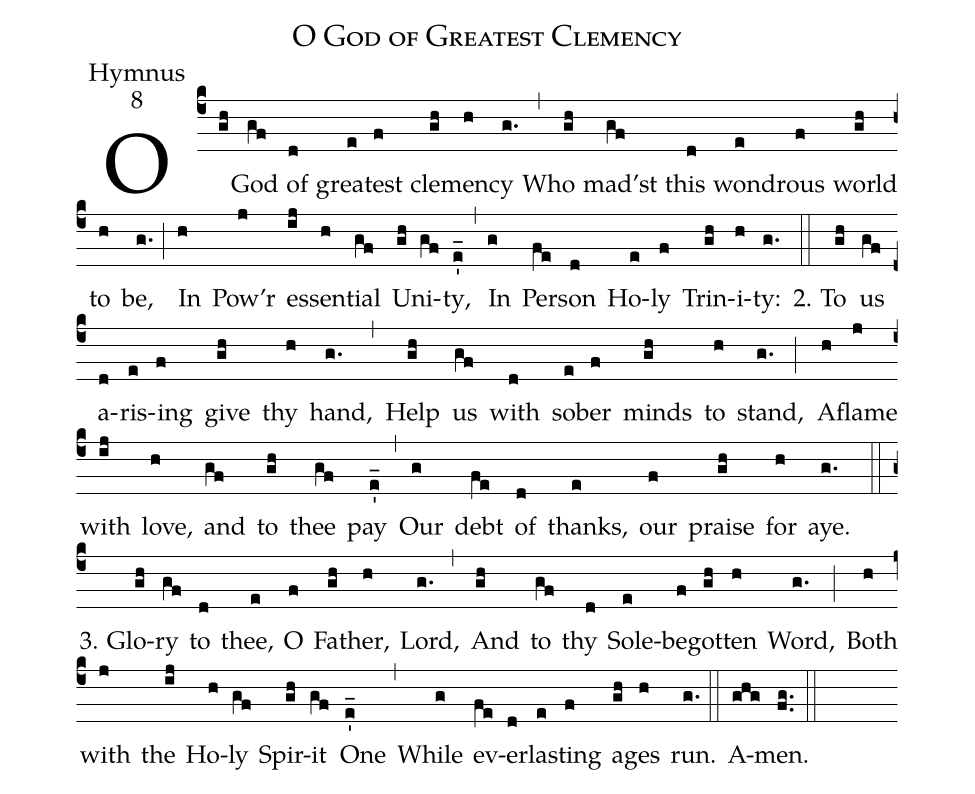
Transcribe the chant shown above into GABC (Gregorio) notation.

name: O God of Greatest Clemency;
office-part: Hymnus;
mode: 8;
%%
(c4)O(gh) God(gf) of(d) great(e)est(f) clem(gh)en(h)cy(g.) (,)
Who(gh) mad'st(gf) this(d) won(e)drous(f) world(gh) to(h) be,(g.) (;)
In(h) Pow’r(j) es(ij)sen(h)tial(gf) U(gh)ni(gf)ty,(e'_) (,)
In(g) Per(fe)son(d) Ho(e)ly(f) Trin(gh)i(h)ty:(g.) (::)

2. To(gh) us(gf) a(d)ris(e)ing(f) give(gh) thy(h) hand,(g.) (,)
Help(gh) us(gf) with(d) so(e)ber(f) minds(gh) to(h) stand,(g.) (;)
A(h)flame(j) with(ij) love,(h) and(gf) to(gh) thee(gf) pay(e'_) (,)
Our(g) debt(fe) of(d) thanks,(e) our(f) praise(gh) for(h) aye.(g.) (::)

3. Glo(gh)ry(gf) to(d) thee,(e) O(f) Fa(gh)ther,(h) Lord,(g.) (,)
And(gh) to(gf) thy(d) Sole-(e)be(f)got(gh)ten(h) Word,(g.) (;)
Both(h) with(j) the(ij) Ho(h)ly(gf) Spir(gh)it(gf) One(e'_) (,)
While(g) ev(fe)er(d)last(e)ing(f) ag(gh)es(h) run.(g.) (::)
A(ghg)men.(fg..) (::)
